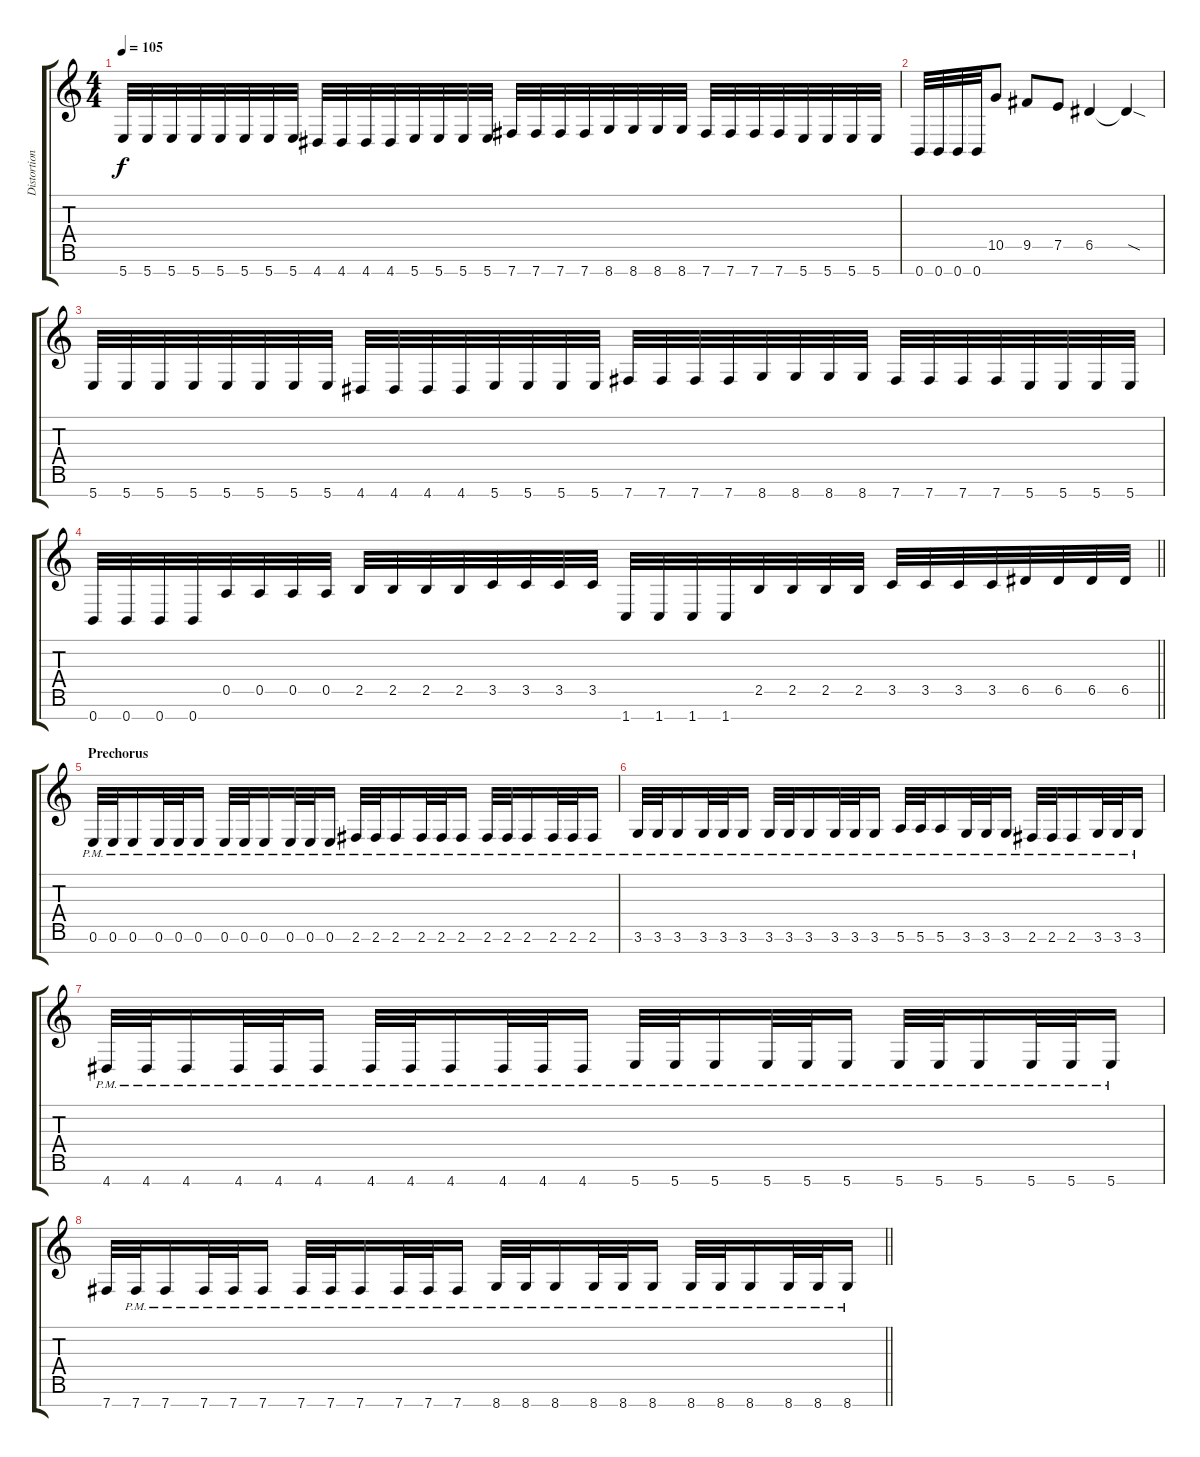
\track ("Distortion Guitar I" "Distortion") {instrument distortionguitar}
\staff {score tabs}
\tuning (E4 B3 G3 D3 A2 E2 B1) {hide}
\ts (4 4)
\tempo 105
\clef g2
\ks c
5.7.32{dy f} 5.7.32 5.7.32 5.7.32 5.7.32 5.7.32 5.7.32 5.7.32 4.7.32 4.7.32 4.7.32 4.7.32 5.7.32 5.7.32 5.7.32 5.7.32 7.7.32 7.7.32 7.7.32 7.7.32 8.7.32 8.7.32 8.7.32 8.7.32 7.7.32 7.7.32 7.7.32 7.7.32 5.7.32 5.7.32 5.7.32 5.7.32 |
0.7.32 0.7.32 0.7.32 0.7.32 10.5.8 9.5.8 7.5.8 6.5.4 6.5{sod t}.4 |
5.7.32 5.7.32 5.7.32 5.7.32 5.7.32 5.7.32 5.7.32 5.7.32 4.7.32 4.7.32 4.7.32 4.7.32 5.7.32 5.7.32 5.7.32 5.7.32 7.7.32 7.7.32 7.7.32 7.7.32 8.7.32 8.7.32 8.7.32 8.7.32 7.7.32 7.7.32 7.7.32 7.7.32 5.7.32 5.7.32 5.7.32 5.7.32 |
\barLineRight lightlight
0.7.32 0.7.32 0.7.32 0.7.32 0.5.32 0.5.32 0.5.32 0.5.32 2.5.32 2.5.32 2.5.32 2.5.32 3.5.32 3.5.32 3.5.32 3.5.32 1.7.32 1.7.32 1.7.32 1.7.32 2.5.32 2.5.32 2.5.32 2.5.32 3.5.32 3.5.32 3.5.32 3.5.32 6.5.32 6.5.32 6.5.32 6.5.32 |
\section ("" "Prechorus")
0.6{pm}.32 0.6{pm}.32 0.6{pm}.16 0.6{pm}.32 0.6{pm}.32 0.6{pm}.16 0.6{pm}.32 0.6{pm}.32 0.6{pm}.16 0.6{pm}.32 0.6{pm}.32 0.6{pm}.16 2.6{pm}.32 2.6{pm}.32 2.6{pm}.16 2.6{pm}.32 2.6{pm}.32 2.6{pm}.16 2.6{pm}.32 2.6{pm}.32 2.6{pm}.16 2.6{pm}.32 2.6{pm}.32 2.6{pm}.16 |
3.6{pm}.32 3.6{pm}.32 3.6{pm}.16 3.6{pm}.32 3.6{pm}.32 3.6{pm}.16 3.6{pm}.32 3.6{pm}.32 3.6{pm}.16 3.6{pm}.32 3.6{pm}.32 3.6{pm}.16 5.6{pm}.32 5.6{pm}.32 5.6{pm}.16 3.6{pm}.32 3.6{pm}.32 3.6{pm}.16 2.6{pm}.32 2.6{pm}.32 2.6{pm}.16 3.6{pm}.32 3.6{pm}.32 3.6{pm}.16 |
4.7{pm}.32 4.7{pm}.32 4.7{pm}.16 4.7{pm}.32 4.7{pm}.32 4.7{pm}.16 4.7{pm}.32 4.7{pm}.32 4.7{pm}.16 4.7{pm}.32 4.7{pm}.32 4.7{pm}.16 5.7{pm}.32 5.7{pm}.32 5.7{pm}.16 5.7{pm}.32 5.7{pm}.32 5.7{pm}.16 5.7{pm}.32 5.7{pm}.32 5.7{pm}.16 5.7{pm}.32 5.7{pm}.32 5.7{pm}.16 |
\barLineRight lightlight
7.7.32 7.7{pm}.32 7.7{pm}.16 7.7{pm}.32 7.7{pm}.32 7.7{pm}.16 7.7{pm}.32 7.7{pm}.32 7.7{pm}.16 7.7{pm}.32 7.7{pm}.32 7.7{pm}.16 8.7{pm}.32 8.7{pm}.32 8.7{pm}.16 8.7{pm}.32 8.7{pm}.32 8.7{pm}.16 8.7{pm}.32 8.7{pm}.32 8.7{pm}.16 8.7{pm}.32 8.7{pm}.32 8.7{pm}.16
